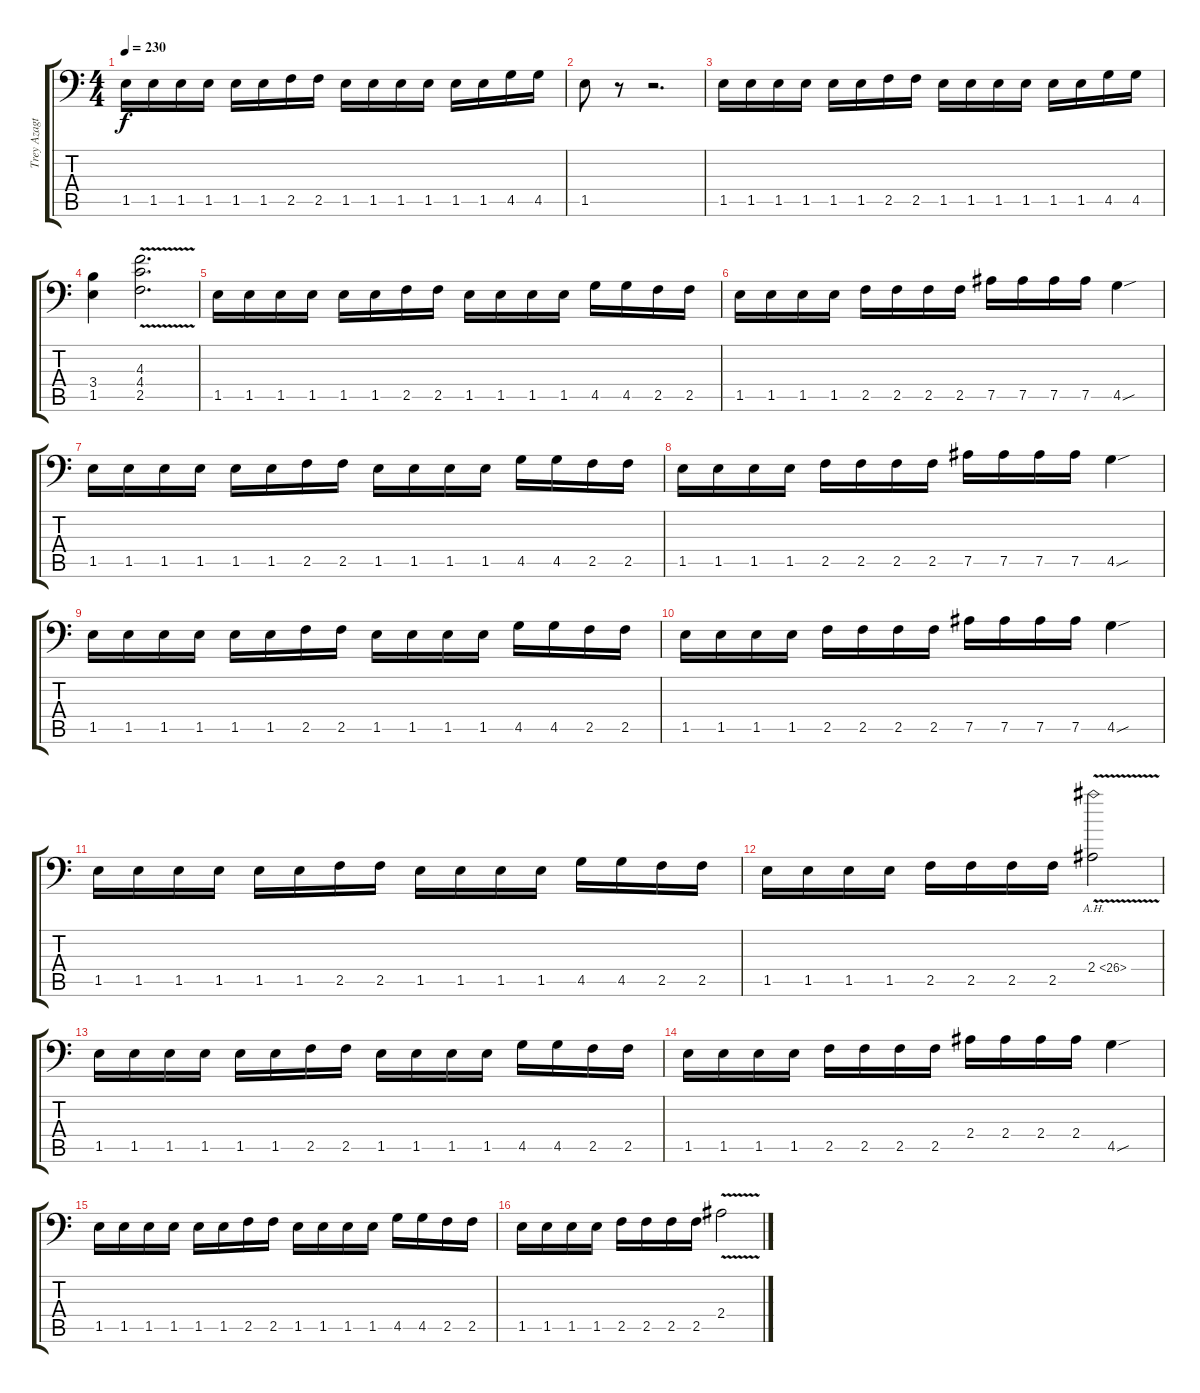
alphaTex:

\track ("Trey Azagthoth" "Trey Azagt") {instrument distortionguitar}
\staff {score tabs}
\tuning (Bb3 F3 Db3 Ab2 Eb2 Bb1) {hide}
\ts (4 4)
\tempo 230
\clef f4
\ks c
1.5.16{dy f instrument distortionguitar} 1.5.16 1.5.16 1.5.16 1.5.16 1.5.16 2.5.16 2.5.16 1.5.16 1.5.16 1.5.16 1.5.16 1.5.16 1.5.16 4.5.16 4.5.16 |
1.5.8 r.8 r.2{d} |
1.5.16 1.5.16 1.5.16 1.5.16 1.5.16 1.5.16 2.5.16 2.5.16 1.5.16 1.5.16 1.5.16 1.5.16 1.5.16 1.5.16 4.5.16 4.5.16 |
(3.4 1.5).4 (4.3{v} 4.4{v} 2.5{v}).2{d} |
1.5.16 1.5.16 1.5.16 1.5.16 1.5.16 1.5.16 2.5.16 2.5.16 1.5.16 1.5.16 1.5.16 1.5.16 4.5.16 4.5.16 2.5.16 2.5.16 |
1.5.16 1.5.16 1.5.16 1.5.16 2.5.16 2.5.16 2.5.16 2.5.16 7.5.16 7.5.16 7.5.16 7.5.16 4.5{sou}.4 |
1.5.16 1.5.16 1.5.16 1.5.16 1.5.16 1.5.16 2.5.16 2.5.16 1.5.16 1.5.16 1.5.16 1.5.16 4.5.16 4.5.16 2.5.16 2.5.16 |
1.5.16 1.5.16 1.5.16 1.5.16 2.5.16 2.5.16 2.5.16 2.5.16 7.5.16 7.5.16 7.5.16 7.5.16 4.5{sou}.4 |
1.5.16 1.5.16 1.5.16 1.5.16 1.5.16 1.5.16 2.5.16 2.5.16 1.5.16 1.5.16 1.5.16 1.5.16 4.5.16 4.5.16 2.5.16 2.5.16 |
1.5.16 1.5.16 1.5.16 1.5.16 2.5.16 2.5.16 2.5.16 2.5.16 7.5.16 7.5.16 7.5.16 7.5.16 4.5{sou}.4 |
1.5.16 1.5.16 1.5.16 1.5.16 1.5.16 1.5.16 2.5.16 2.5.16 1.5.16 1.5.16 1.5.16 1.5.16 4.5.16 4.5.16 2.5.16 2.5.16 |
1.5.16 1.5.16 1.5.16 1.5.16 2.5.16 2.5.16 2.5.16 2.5.16 2.4{ah 24 v}.2 |
1.5.16 1.5.16 1.5.16 1.5.16 1.5.16 1.5.16 2.5.16 2.5.16 1.5.16 1.5.16 1.5.16 1.5.16 4.5.16 4.5.16 2.5.16 2.5.16 |
1.5.16 1.5.16 1.5.16 1.5.16 2.5.16 2.5.16 2.5.16 2.5.16 2.4.16 2.4.16 2.4.16 2.4.16 4.5{sou}.4 |
1.5.16 1.5.16 1.5.16 1.5.16 1.5.16 1.5.16 2.5.16 2.5.16 1.5.16 1.5.16 1.5.16 1.5.16 4.5.16 4.5.16 2.5.16 2.5.16 |
1.5.16 1.5.16 1.5.16 1.5.16 2.5.16 2.5.16 2.5.16 2.5.16 2.4{v}.2
